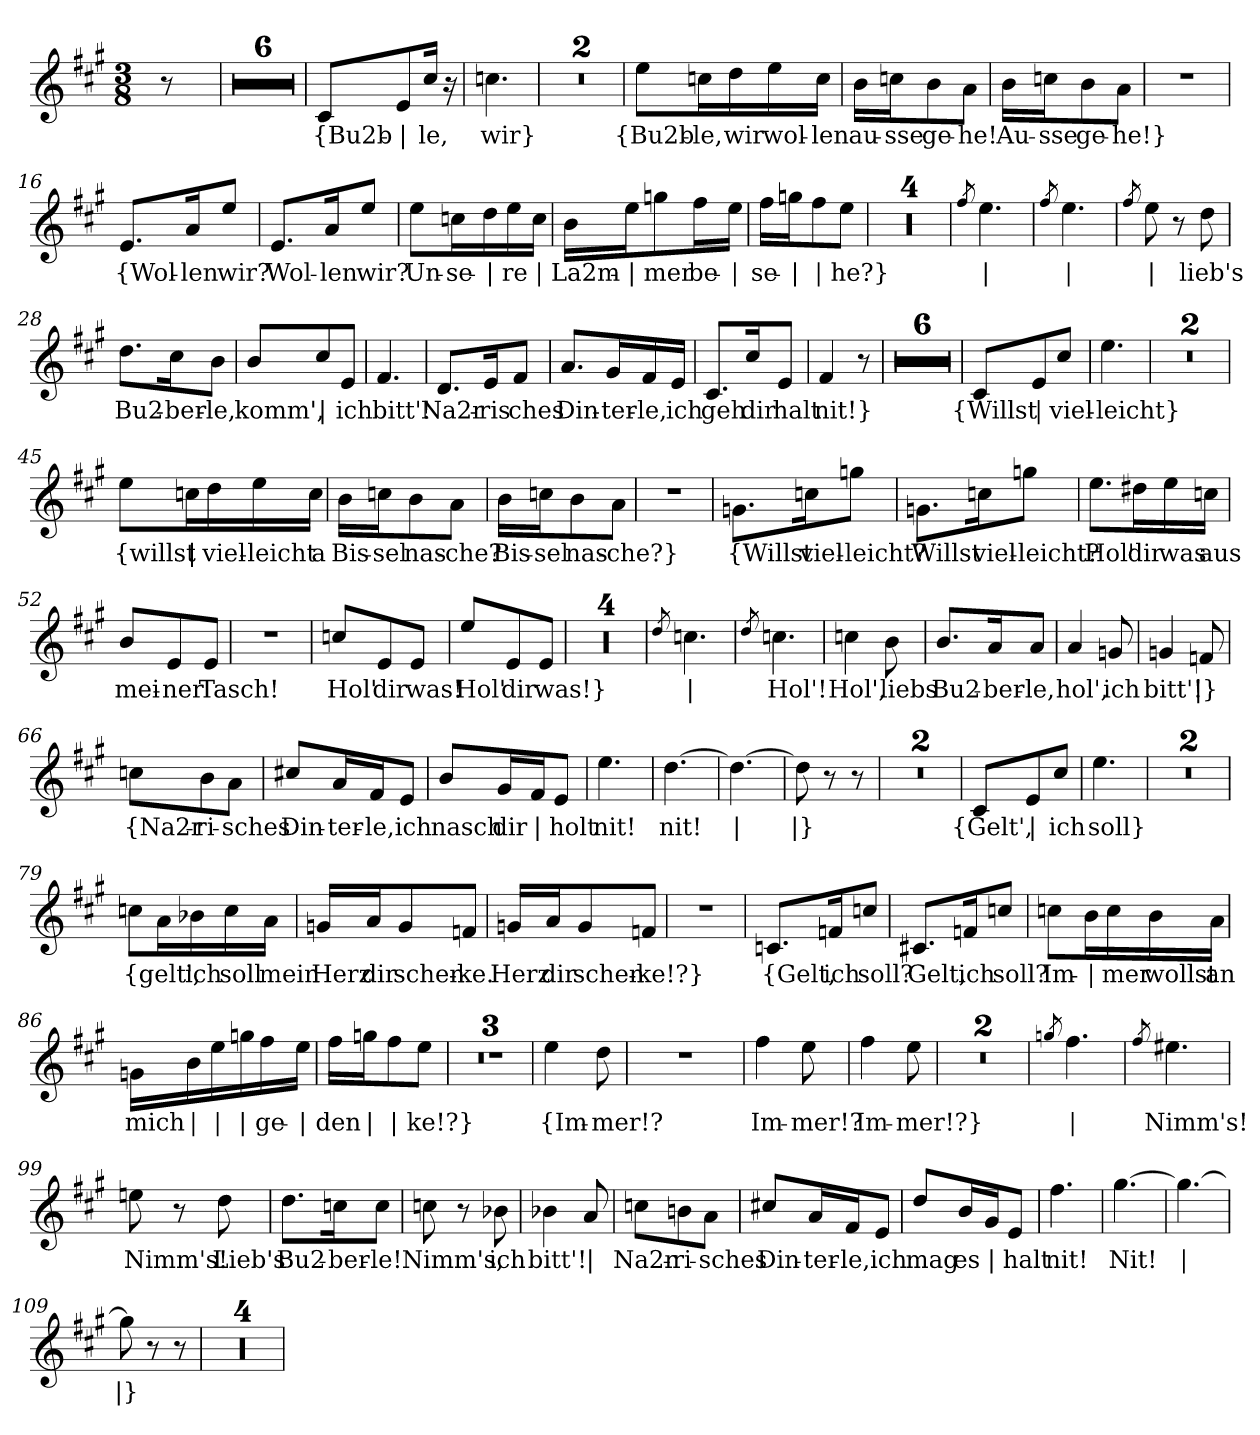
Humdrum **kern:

**kern	**text
*part1	*part1
*staff1	*staff1
*clefG2	*
*k[f#c#g#]	*
*M3/8	*
=1	=1
8r	.
=2	=2
4.r	.
=3	=3
4.r	.
=4	=4
4.r	.
=5	=5
4.r	.
=6	=6
4.r	.
=7	=7
4.r	.
=8	=8
!	!LO:LY:b
8c#/L	{Bu2b-
!	!LO:LY:b
8e/	|
!	!LO:LY:b
16cc#/Jk	-le,
16r	.
=9	=9
!	!LO:LY:b
4.ccn\	wir}
=10	=10
4.r	.
=11	=11
4.r	.
=12	=12
!	!LO:LY:b
8ee\L	{Bu2b-
!	!LO:LY:b
16ccn\L	-le,
!	!LO:LY:b
16dd\	wir
!	!LO:LY:b
16ee\	wol-
!	!LO:LY:b
16cc\JJ	-len
!!LO:LB:g=z
=13	=13
!	!LO:LY:b
16b\LL	au-
!	!LO:LY:b
16ccn\J	-sse
!	!LO:LY:b
8b\	ge-
!	!LO:LY:b
8a\J	-he!
=14	=14
!	!LO:LY:b
16b\LL	Au-
!	!LO:LY:b
16ccn\J	-sse
!	!LO:LY:b
8b\	ge-
!	!LO:LY:b
8a\J	-he!}
=15	=15
4.r	.
=16	=16
!	!LO:LY:b
8.e/L	{Wol-
!	!LO:LY:b
16a/K	-len
!	!LO:LY:b
8ee/J	wir?
=17	=17
!	!LO:LY:b
8.e/L	Wol-
!	!LO:LY:b
16a/K	-len
!	!LO:LY:b
8ee/J	wir?
=18	=18
!	!LO:LY:b
8ee\L	Un-
!	!LO:LY:b
16ccn\L	-se-
!	!LO:LY:b
16dd\	|
!	!LO:LY:b
16ee\	-re
!	!LO:LY:b
16cc\JJ	|
!!LO:LB:g=z
=19	=19
!	!LO:LY:b
16b\LL	La2m-
!	!LO:LY:b
16ee\J	|
!	!LO:LY:b
8ggn\	-mer
!	!LO:LY:b
16ff#\L	be-
!	!LO:LY:b
16ee\JJ	|
=20	=20
!	!LO:LY:b
16ff#\LL	-se-
!	!LO:LY:b
16ggn\J	|
!	!LO:LY:b
8ff#\	|
!	!LO:LY:b
8ee\J	-he?}
=21	=21
4.r	.
=22	=22
4.r	.
=23	=23
4.r	.
=24	=24
4.r	.
=25	=25
8qff#/	.
!	!LO:LY:b
4.ee\	|
=26	=26
8qff#/	.
!	!LO:LY:b
4.ee\	|
=27	=27
8qff#/	.
!	!LO:LY:b
8ee\	|
8r	.
!	!LO:LY:b
8dd\	lieb's
=28	=28
!	!LO:LY:b
8.dd\L	Bu2-
!	!LO:LY:b
16cc#\K	-ber-
!	!LO:LY:b
8b\J	-le,
!!LO:LB:g=z
=29	=29
!	!LO:LY:b
8b/L	komm',
!	!LO:LY:b
8cc#/	|
!	!LO:LY:b
8e/J	ich
=30	=30
!	!LO:LY:b
4.f#/	bitt'!
=31	=31
!	!LO:LY:b
8.d/L	Na2r-
!	!LO:LY:b
16e/K	ris
!	!LO:LY:b
8f#/J	-ches
=32	=32
!	!LO:LY:b
8.a/L	Din-
!	!LO:LY:b
16g#/L	-ter-
!	!LO:LY:b
16f#/	-le,
!	!LO:LY:b
16e/JJ	ich
=33	=33
!	!LO:LY:b
8.c#/L	geh
!	!LO:LY:b
16cc#/K	dir
!	!LO:LY:b
8e/J	halt
=34	=34
!	!LO:LY:b
4f#/	nit!}
8r	.
=35	=35
4.r	.
=36	=36
4.r	.
=37	=37
4.r	.
=38	=38
4.r	.
=39	=39
4.r	.
=40	=40
4.r	.
!!LO:LB:g=z
=41	=41
!	!LO:LY:b
8c#/L	{Willst
!	!LO:LY:b
8e/	|
!	!LO:LY:b
8cc#/J	viel-
=42	=42
!	!LO:LY:b
4.ee\	-leicht}
=43	=43
4.r	.
=44	=44
4.r	.
=45	=45
!	!LO:LY:b
8ee\L	{willst
!	!LO:LY:b
16ccn\L	|
!	!LO:LY:b
16dd\	viel-
!	!LO:LY:b
16ee\	-leicht
!	!LO:LY:b
16cc\JJ	a
=46	=46
!	!LO:LY:b
16b\LL	Bis-
!	!LO:LY:b
16ccn\J	-sel
!	!LO:LY:b
8b\	nas-
!	!LO:LY:b
8a\J	-che?
=47	=47
!	!LO:LY:b
16b\LL	Bis-
!	!LO:LY:b
16ccn\J	-sel
!	!LO:LY:b
8b\	nas-
!	!LO:LY:b
8a\J	-che?}
=48	=48
4.r	.
!!LO:LB:g=z
=49	=49
!	!LO:LY:b
8.gn\L	{Willst
!	!LO:LY:b
16ccn\K	viel-
!	!LO:LY:b
8ggn\J	-leicht?
=50	=50
!	!LO:LY:b
8.gn\L	Willst
!	!LO:LY:b
16ccn\K	viel-
!	!LO:LY:b
8ggn\J	-leicht?
=51	=51
!	!LO:LY:b
8.ee\L	Hol'
!	!LO:LY:b
16dd#X\L	dir
!	!LO:LY:b
16ee\	was
!	!LO:LY:b
16ccn\JJ	aus
=52	=52
!	!LO:LY:b
8b/L	mei-
!	!LO:LY:b
8e/	-ner
!	!LO:LY:b
8e/J	Tasch!
=53	=53
4.r	.
=54	=54
!	!LO:LY:b
8ccn/L	Hol'
!	!LO:LY:b
8e/	dir
!	!LO:LY:b
8e/J	was!
!!LO:LB:g=z
=55	=55
!	!LO:LY:b
8ee/L	Hol'
!	!LO:LY:b
8e/	dir
!	!LO:LY:b
8e/J	was!}
=56	=56
4.r	.
=57	=57
4.r	.
=58	=58
4.r	.
=59	=59
4.r	.
=60	=60
8qdd/	.
!	!LO:LY:b
4.ccn\	|
=61	=61
8qdd/	.
!	!LO:LY:b
4.ccn\	Hol'!
=62	=62
!	!LO:LY:b
4ccn\	Hol',
!	!LO:LY:b
8b\	liebs
=63	=63
!	!LO:LY:b
8.b/L	Bu2-
!	!LO:LY:b
16a/K	-ber-
!	!LO:LY:b
8a/J	-le,
=64	=64
!	!LO:LY:b
4a/	hol',
!	!LO:LY:b
8gn/	ich
=65	=65
!	!LO:LY:b
4gn/	bitt'!
!	!LO:LY:b
8fn/	|}
!!LO:LB:g=z
=66	=66
!	!LO:LY:b
8ccn\L	{Na2r-
!	!LO:LY:b
8b\	-ri-
!	!LO:LY:b
8a\J	-sches
=67	=67
!	!LO:LY:b
8cc#X/L	Din-
!	!LO:LY:b
16a/L	-ter-
!	!LO:LY:b
16f#/J	-le,
!	!LO:LY:b
8e/J	ich
=68	=68
!	!LO:LY:b
8b/L	nasch
!	!LO:LY:b
16g#/L	dir
!	!LO:LY:b
16f#/J	|
!	!LO:LY:b
8e/J	holt
=69	=69
!	!LO:LY:b
4.ee\	nit!
=70	=70
!	!LO:LY:b
[4.dd\	nit!
=71	=71
!	!LO:LY:b
4.dd\_	|
=72	=72
!	!LO:LY:b
8dd\]	|}
8r	.
8r	.
=73	=73
4.r	.
=74	=74
4.r	.
=75	=75
!	!LO:LY:b
8c#/L	{Gelt',
!	!LO:LY:b
8e/	|
!	!LO:LY:b
8cc#/J	ich
=76	=76
!	!LO:LY:b
4.ee\	soll}
!!LO:LB:g=z
=77	=77
4.r	.
=78	=78
4.r	.
=79	=79
!	!LO:LY:b
8ccn\L	{gelt',
16a\L	.
!	!LO:LY:b
16b-X\	ich
!	!LO:LY:b
16cc\	soll
!	!LO:LY:b
16a\JJ	mein
=80	=80
!	!LO:LY:b
16gn/LL	Herz
!	!LO:LY:b
16a/J	dir
!	!LO:LY:b
8g/	schen-
!	!LO:LY:b
8fn/J	-ke.
=81	=81
!	!LO:LY:b
16gn/LL	Herz
!	!LO:LY:b
16a/J	dir
!	!LO:LY:b
8g/	schen-
!	!LO:LY:b
8fn/J	-ke!?}
=82	=82
4.r	.
=83	=83
!	!LO:LY:b
8.cn/L	{Gelt,
!	!LO:LY:b
16fn/K	ich
!	!LO:LY:b
8ccn/J	soll?
!!LO:LB:g=z
=84	=84
!	!LO:LY:b
8.c#X/L	Gelt,
!	!LO:LY:b
16fn/K	ich
!	!LO:LY:b
8ccn/J	soll?
=85	=85
!	!LO:LY:b
8ccn\L	Im-
!	!LO:LY:b
16b\L	|
!	!LO:LY:b
16cc\	-mer
!	!LO:LY:b
16b\	wollst
!	!LO:LY:b
16a\JJ	an
=86	=86
!	!LO:LY:b
16gn\LL	mich
!	!LO:LY:b
16b\	|
!	!LO:LY:b
16ee\	|
!	!LO:LY:b
16ggn\	|
!	!LO:LY:b
16ff#\	ge-
!	!LO:LY:b
16ee\JJ	|
=87	=87
!	!LO:LY:b
16ff#\LL	den
!	!LO:LY:b
16ggn\J	|
!	!LO:LY:b
8ff#\	|
!	!LO:LY:b
8ee\J	-ke!?}
=88	=88
4.r	.
=89	=89
4.r	.
=90	=90
4.r	.
=91	=91
!	!LO:LY:b
4ee\	{Im-
!	!LO:LY:b
8dd\	-mer!?
=92	=92
4.r	.
!!LO:PB:g=z
=93	=93
!	!LO:LY:b
4ff#\	Im-
!	!LO:LY:b
8ee\	-mer!?
=94	=94
!	!LO:LY:b
4ff#\	Im-
!	!LO:LY:b
8ee\	-mer!?}
=95	=95
4.r	.
=96	=96
4.r	.
=97	=97
8qggn/	.
!	!LO:LY:b
4.ff#\	|
=98	=98
8qff#/	.
!	!LO:LY:b
4.ee#X\	Nimm's!
=99	=99
!	!LO:LY:b
8een\	Nimm's!
8r	.
!	!LO:LY:b
8dd\	Lieb's
=100	=100
!	!LO:LY:b
8.dd\L	Bu2-
!	!LO:LY:b
16ccn\K	-ber-
!	!LO:LY:b
8cc\J	-le!
=101	=101
!	!LO:LY:b
8ccn\	Nimm's,
8r	.
!	!LO:LY:b
8b-X\	ich
!!LO:LB:g=z
=102	=102
!	!LO:LY:b
4b-X\	bitt'!
!	!LO:LY:b
8a/	|
=103	=103
!	!LO:LY:b
8ccn\L	Na2r-
!	!LO:LY:b
8bn\	-ri-
!	!LO:LY:b
8a\J	-sches
=104	=104
!	!LO:LY:b
8cc#X/L	Din-
!	!LO:LY:b
16a/L	-ter-
!	!LO:LY:b
16f#/J	-le,
!	!LO:LY:b
8e/J	ich
=105	=105
!	!LO:LY:b
8dd/L	mag
!	!LO:LY:b
16b/L	es
!	!LO:LY:b
16g#/J	|
!	!LO:LY:b
8e/J	halt
=106	=106
!	!LO:LY:b
4.ff#\	nit!
=107	=107
!	!LO:LY:b
[4.gg#\	Nit!
=108	=108
!	!LO:LY:b
4.gg#\_	|
=109	=109
!	!LO:LY:b
8gg#\]	|}
8r	.
8r	.
=110	=110
4.r	.
=111	=111
4.r	.
=112	=112
4.r	.
=113	=113
4.r	.
=	=
*-	*-
